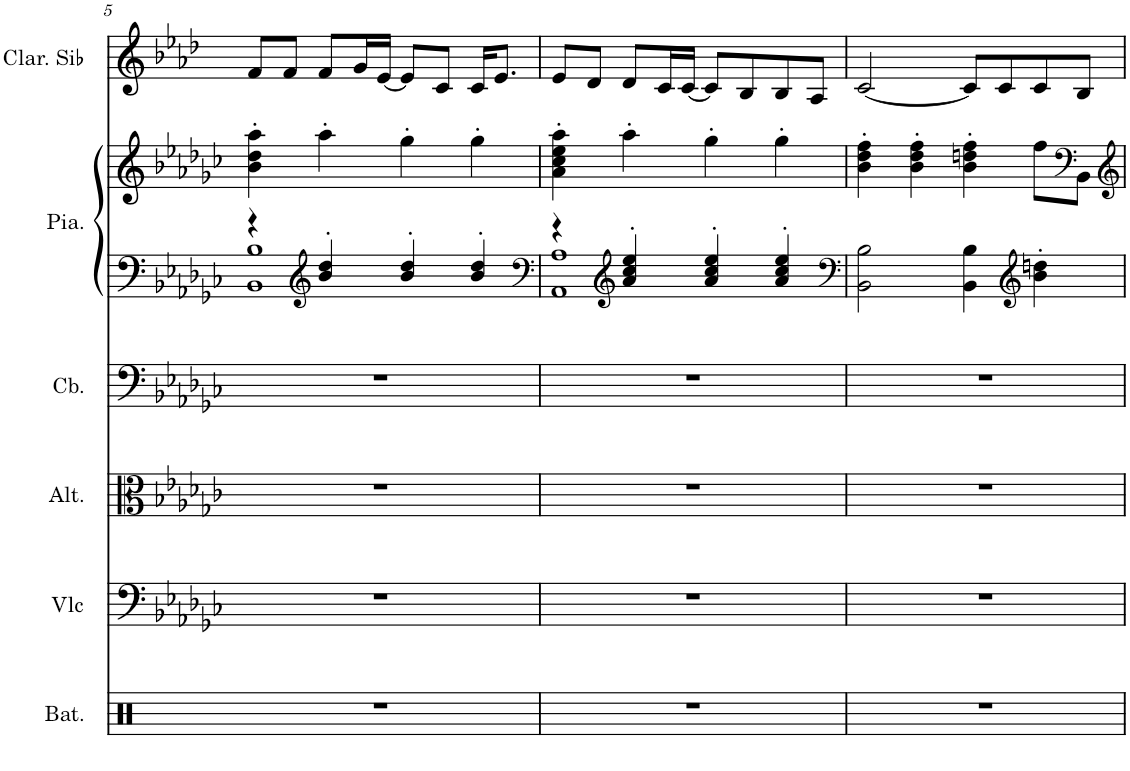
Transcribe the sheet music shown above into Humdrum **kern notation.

**kern	**kern	**kern	**kern	**kern	**kern	**kern
*part6	*part5	*part4	*part3	*part2	*part2	*part1
*staff7	*staff6	*staff5	*staff4	*staff3	*staff2	*staff1
*I"Batterie	*I"Violoncelle	*I"Alto	*I"Contrebasse	*I"Piano	*	*I"Clarinette en Sib
*I'Bat.	*I'Vlc	*I'Alt.	*I'Cb.	*I'Pia.	*	*I'Clar. Sib
!!LO:PB:g=z
*clefX	*clefF4	*clefC3	*clefF4	*clefF4	*clefG2	*clefG2
*	*	*	*Trd7c12	*	*	*Trd1c2
*k[]	*k[b-e-a-d-g-c-]	*k[b-e-a-d-g-c-]	*k[b-e-a-d-g-c-]	*k[b-e-a-d-g-c-]	*k[b-e-a-d-g-c-]	*k[b-e-a-d-]
*M4/4	*M4/4	*M4/4	*M4/4	*M4/4	*M4/4	*M4/4
=5	=5	=5	=5	=5	=5	=5
*	*	*	*	*^	*	*
1r	1r	1r	1r	4r	1BB- 1B-	4b-\' 4dd-\' 4aa-\'	8f/L
.	.	.	.	.	.	.	8f/J
*	*	*	*	*clefG2	*	*	*
.	.	.	.	4b-/' 4dd-/'	.	4aa-'\	8f/L
.	.	.	.	.	.	.	16g/L
.	.	.	.	.	.	.	[16e-/JJ
.	.	.	.	4b-/' 4dd-/'	.	4gg-'\	8e-/L]
.	.	.	.	.	.	.	8c/J
.	.	.	.	4b-/' 4dd-/'	.	4gg-'\	16c/KL
.	.	.	.	.	.	.	8.e-/J
=6	=6	=6	=6	=6	=6	=6	=6
*	*	*	*	*clefF4	*	*	*
1r	1r	1r	1r	4r	1AA- 1A-	4a-\' 4cc-\' 4ee-\' 4aa-\'	8e-/L
.	.	.	.	.	.	.	8d-/J
*	*	*	*	*clefG2	*	*	*
.	.	.	.	4a-/' 4cc-/' 4ee-/'	.	4aa-'\	8d-/L
.	.	.	.	.	.	.	16c/L
.	.	.	.	.	.	.	[16c/JJ
.	.	.	.	4a-/' 4cc-/' 4ee-/'	.	4gg-'\	8c/L]
.	.	.	.	.	.	.	8B-/
.	.	.	.	4a-/' 4cc-/' 4ee-/'	.	4gg-'\	8B-/
.	.	.	.	.	.	.	8A-/J
*	*	*	*	*v	*v	*	*
=7	=7	=7	=7	=7	=7	=7
*	*	*	*	*clefF4	*	*
1r	1r	1r	1r	2BB-\ 2B-\	4b-\' 4dd-\' 4ff\'	[2c/
.	.	.	.	.	4b-\' 4dd-\' 4ff\'	.
.	.	.	.	4BB-\ 4B-\	4b-\' 4ddn\' 4ff\'	8c/L]
.	.	.	.	.	.	8c/
*	*	*	*	*clefG2	*	*
.	.	.	.	4b-\' 4ddn\'	8ff\L	8c/
*	*	*	*	*	*clefF4	*
.	.	.	.	.	8BB-\J	8B-/J
=	=	=	=	=	=	=
*-	*-	*-	*-	*-	*-	*-
